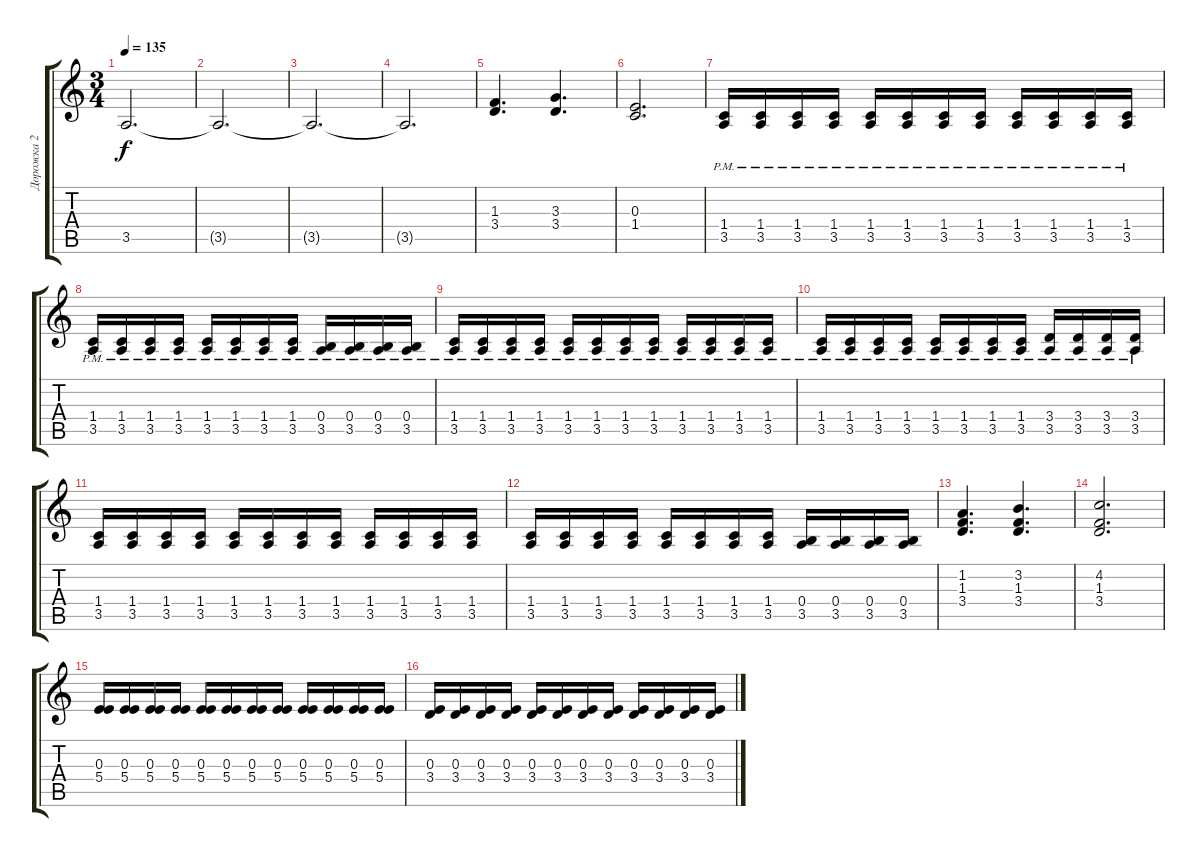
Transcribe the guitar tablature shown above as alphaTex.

\track ("Дорожка 2" "Дорожка 2") {instrument distortionguitar}
\staff {score tabs}
\tuning (Db4 Ab3 E3 B2 Gb2 Db2) {hide}
\ts (3 4)
\tempo 135
\clef g2
\ks c
3.5.2{d dy f} |
3.5{t}.2{d} |
3.5{t}.2{d} |
3.5{t}.2{d} |
(1.3 3.4).4{d} (3.3 3.4).4{d} |
(0.3 1.4).2{d} |
(1.4 3.5{pm}).16 (1.4 3.5{pm}).16 (1.4 3.5{pm}).16 (1.4 3.5{pm}).16 (1.4 3.5{pm}).16 (1.4 3.5{pm}).16 (1.4 3.5{pm}).16 (1.4 3.5{pm}).16 (1.4 3.5{pm}).16 (1.4 3.5{pm}).16 (1.4 3.5{pm}).16 (1.4 3.5{pm}).16 |
(1.4 3.5{pm}).16 (1.4 3.5{pm}).16 (1.4 3.5{pm}).16 (1.4 3.5{pm}).16 (1.4 3.5{pm}).16 (1.4 3.5{pm}).16 (1.4 3.5{pm}).16 (1.4 3.5{pm}).16 (0.4 3.5{pm}).16 (0.4 3.5{pm}).16 (0.4 3.5{pm}).16 (0.4 3.5{pm}).16 |
(1.4 3.5{pm}).16 (1.4 3.5{pm}).16 (1.4 3.5{pm}).16 (1.4 3.5{pm}).16 (1.4 3.5{pm}).16 (1.4 3.5{pm}).16 (1.4 3.5{pm}).16 (1.4 3.5{pm}).16 (1.4 3.5{pm}).16 (1.4 3.5{pm}).16 (1.4 3.5{pm}).16 (1.4 3.5{pm}).16 |
(1.4 3.5{pm}).16 (1.4 3.5{pm}).16 (1.4 3.5{pm}).16 (1.4 3.5{pm}).16 (1.4 3.5{pm}).16 (1.4 3.5{pm}).16 (1.4 3.5{pm}).16 (1.4 3.5{pm}).16 (3.4 3.5{pm}).16 (3.4 3.5{pm}).16 (3.4 3.5{pm}).16 (3.4 3.5{pm}).16 |
(1.4 3.5).16 (1.4 3.5).16 (1.4 3.5).16 (1.4 3.5).16 (1.4 3.5).16 (1.4 3.5).16 (1.4 3.5).16 (1.4 3.5).16 (1.4 3.5).16 (1.4 3.5).16 (1.4 3.5).16 (1.4 3.5).16 |
(1.4 3.5).16 (1.4 3.5).16 (1.4 3.5).16 (1.4 3.5).16 (1.4 3.5).16 (1.4 3.5).16 (1.4 3.5).16 (1.4 3.5).16 (0.4 3.5).16 (0.4 3.5).16 (0.4 3.5).16 (0.4 3.5).16 |
(1.2 1.3 3.4).4{d} (3.2 1.3 3.4).4{d} |
(4.2 1.3 3.4).2{d} |
(0.3 5.4).16 (0.3 5.4).16 (0.3 5.4).16 (0.3 5.4).16 (0.3 5.4).16 (0.3 5.4).16 (0.3 5.4).16 (0.3 5.4).16 (0.3 5.4).16 (0.3 5.4).16 (0.3 5.4).16 (0.3 5.4).16 |
(0.3 3.4).16 (0.3 3.4).16 (0.3 3.4).16 (0.3 3.4).16 (0.3 3.4).16 (0.3 3.4).16 (0.3 3.4).16 (0.3 3.4).16 (0.3 3.4).16 (0.3 3.4).16 (0.3 3.4).16 (0.3 3.4).16
